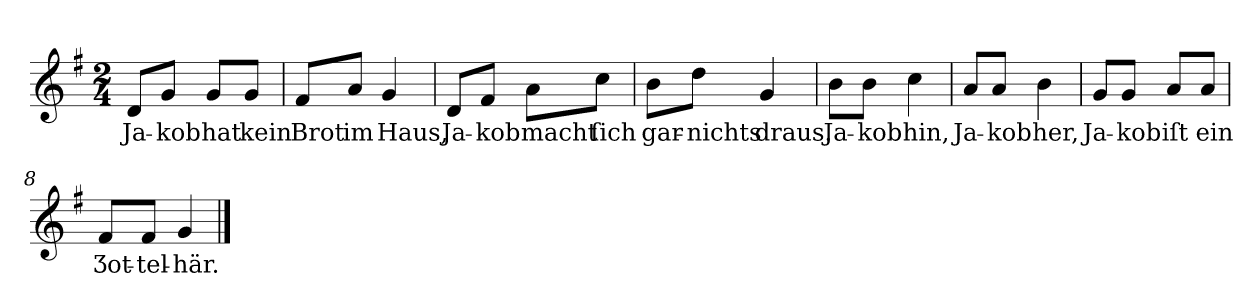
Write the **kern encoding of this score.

**kern	**text
*part1	*part1
*staff1	*staff1
*clefG2	*
*k[f#]	*
*G:	*
*M2/4	*
=1	=1
8d/L	Ja-
8g/J	-kob
8g/L	hat
8g/J	kein
=2	=2
8f#/L	Brot
8a/J	im
4g	Haus,
=3	=3
8d/L	Ja-
8f#/J	-kob
8a\L	macht
8cc\J	ſich
=4	=4
8b\L	gar-
8dd\J	-nichts
4g	draus.
=5	=5
8b\L	Ja-
8b\J	-kob
4cc	hin,
=6	=6
8a/L	Ja-
8a/J	-kob
4b	her,
=7	=7
8g/L	Ja-
8g/J	-kob
8a/L	iſt
8a/J	ein
=8	=8
8f#/L	Ʒot-
8f#/J	-tel-
4g	-här.
==	==
*-	*-
